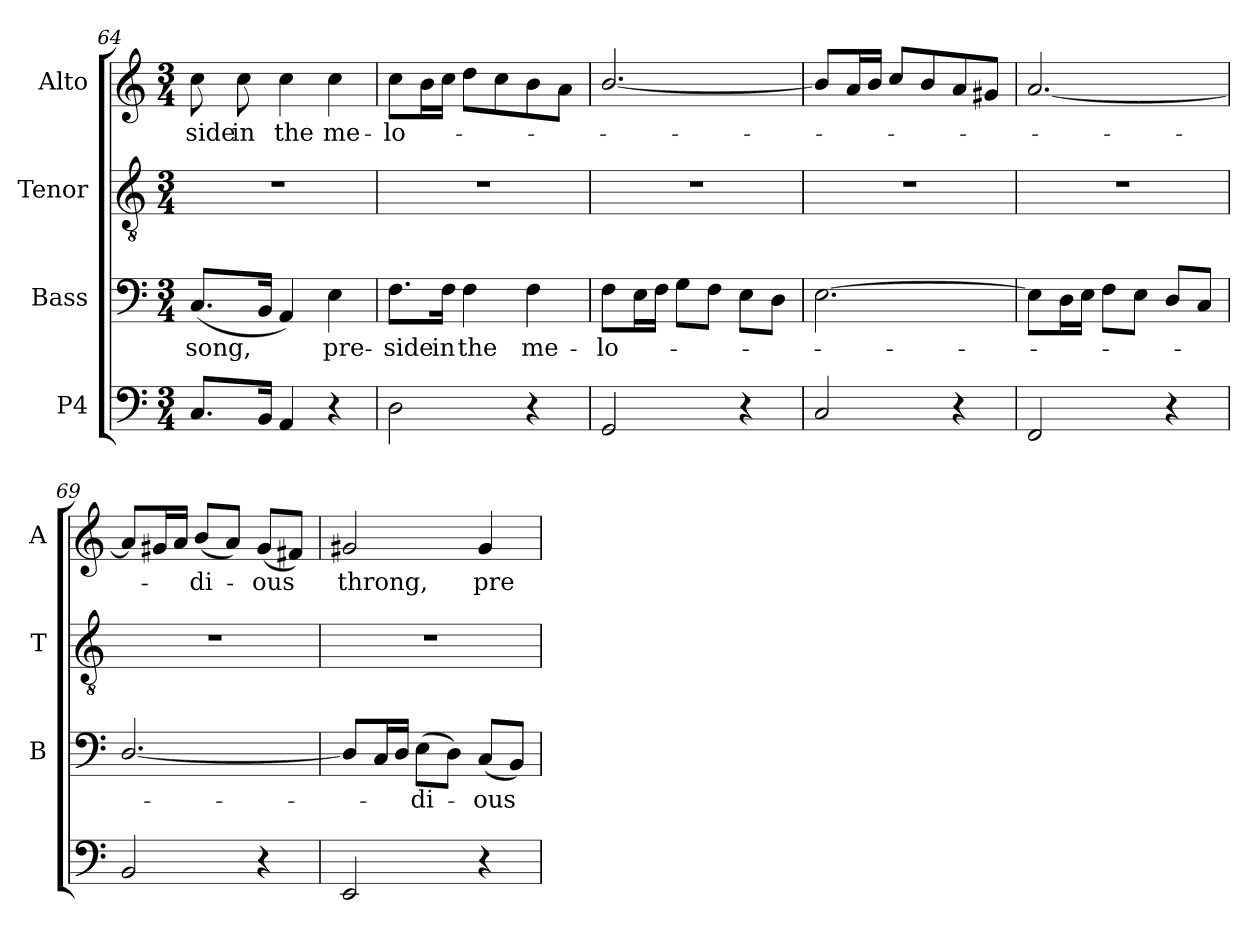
**kern	**kern	**text	**kern	**kern	**text
*part4	*part3	*part3	*part2	*part1	*part1
*staff4	*staff3	*staff3	*staff2	*staff1	*staff1
*I"P4	*I"Bass	*	*I"Tenor	*I"Alto	*
*	*I'B	*	*I'T	*I'A	*
*clefF4	*clefF4	*	*clefGv2	*clefG2	*
*k[]	*k[]	*	*k[]	*k[]	*
*a:	*a:	*	*a:	*a:	*
*M3/4	*M3/4	*	*M3/4	*M3/4	*
=64	=64	=64	=64	=64	=64
!	!	!LO:LY:b:color=#000000	!LO:N:vis=1	!	!
!	!	!	!	!	!LO:LY:b:color=#000000
8.Ci/L	(8.Ci/L	song,	2.r	8cci\	-side
!	!	!	!	!	!LO:LY:b:color=#000000
.	.	.	.	8cci\	in
16BBi/Jk	16BBi/Jk	.	.	.	.
!	!	!	!	!	!LO:LY:b:color=#000000
4AAi/	4AAi/)	.	.	4cci\	the
!	!	!LO:LY:b:color=#000000	!	!	!
!	!	!	!	!	!LO:LY:b:color=#000000
4r	4Ei\	pre-	.	4cci\	me-
=65	=65	=65	=65	=65	=65
!	!	!LO:LY:b:color=#000000	!LO:N:vis=1	!	!
!	!	!	!	!	!LO:LY:b:color=#000000
2Di\	8.Fi\L	-side	2.r	8cci\L	-lo-
.	.	.	.	16bi\L	.
!	!	!LO:LY:b:color=#000000	!	!	!
.	16Fi\Jk	in	.	16cci\JJ	.
!	!	!LO:LY:b:color=#000000	!	!	!
.	4Fi\	the	.	8ddi\L	.
.	.	.	.	8cci\	.
!	!	!LO:LY:b:color=#000000	!	!	!
4r	4Fi\	me-	.	8bi\	.
.	.	.	.	8ai\J	.
=66	=66	=66	=66	=66	=66
!	!	!LO:LY:b:color=#000000	!LO:N:vis=1	!	!
2GGi/	8Fi\L	-lo-	2.r	[<2.bi/	.
.	16Ei\L	.	.	.	.
.	16Fi\JJ	.	.	.	.
.	8Gi\L	.	.	.	.
.	8Fi\J	.	.	.	.
4r	8Ei\L	.	.	.	.
.	8Di\J	.	.	.	.
=67	=67	=67	=67	=67	=67
!	!	!	!LO:N:vis=1	!	!
2Ci/	[>2.Ei\	.	2.r	8bi/L]	.
.	.	.	.	16ai/L	.
.	.	.	.	16bi/JJ	.
.	.	.	.	8cci/L	.
.	.	.	.	8bi/	.
4r	.	.	.	8ai/	.
.	.	.	.	8g#Xi/J	.
!!LO:LB:g=z
=68	=68	=68	=68	=68	=68
!	!	!	!LO:N:vis=1	!	!
2FFi/	8Ei\L]	.	2.r	[<2.ai/	.
.	16Di\L	.	.	.	.
.	16Ei\JJ	.	.	.	.
.	8Fi\L	.	.	.	.
.	8Ei\J	.	.	.	.
4r	8Di/L	.	.	.	.
.	8Ci/J	.	.	.	.
=69	=69	=69	=69	=69	=69
!	!	!	!LO:N:vis=1	!	!
2BBi/	[<2.Di/	.	2.r	8ai/L]	.
.	.	.	.	16g#Xi/L	.
.	.	.	.	16ai/JJ	.
!	!	!	!	!	!LO:LY:b:color=#000000
.	.	.	.	(8bi/L	-di-
.	.	.	.	8ai/J)	.
!	!	!	!	!	!LO:LY:b:color=#000000
4r	.	.	.	(8g#i/L	-ous
.	.	.	.	8f#Xi/J)	.
=70	=70	=70	=70	=70	=70
!	!	!	!LO:N:vis=1	!	!
!	!	!	!	!	!LO:LY:b:color=#000000
2EEi/	8Di/L]	.	2.r	2g#Xi/	throng,
.	16Ci/L	.	.	.	.
.	16Di/JJ	.	.	.	.
!	!	!LO:LY:b:color=#000000	!	!	!
.	(8Ei\L	-di-	.	.	.
.	8Di\J)	.	.	.	.
!	!	!LO:LY:b:color=#000000	!	!	!
!	!	!	!	!	!LO:LY:b:color=#000000
4r	(8Ci/L	-ous	.	4g#i/	pre-
.	8BBi/J)	.	.	.	.
=	=	=	=	=	=
*-	*-	*-	*-	*-	*-
